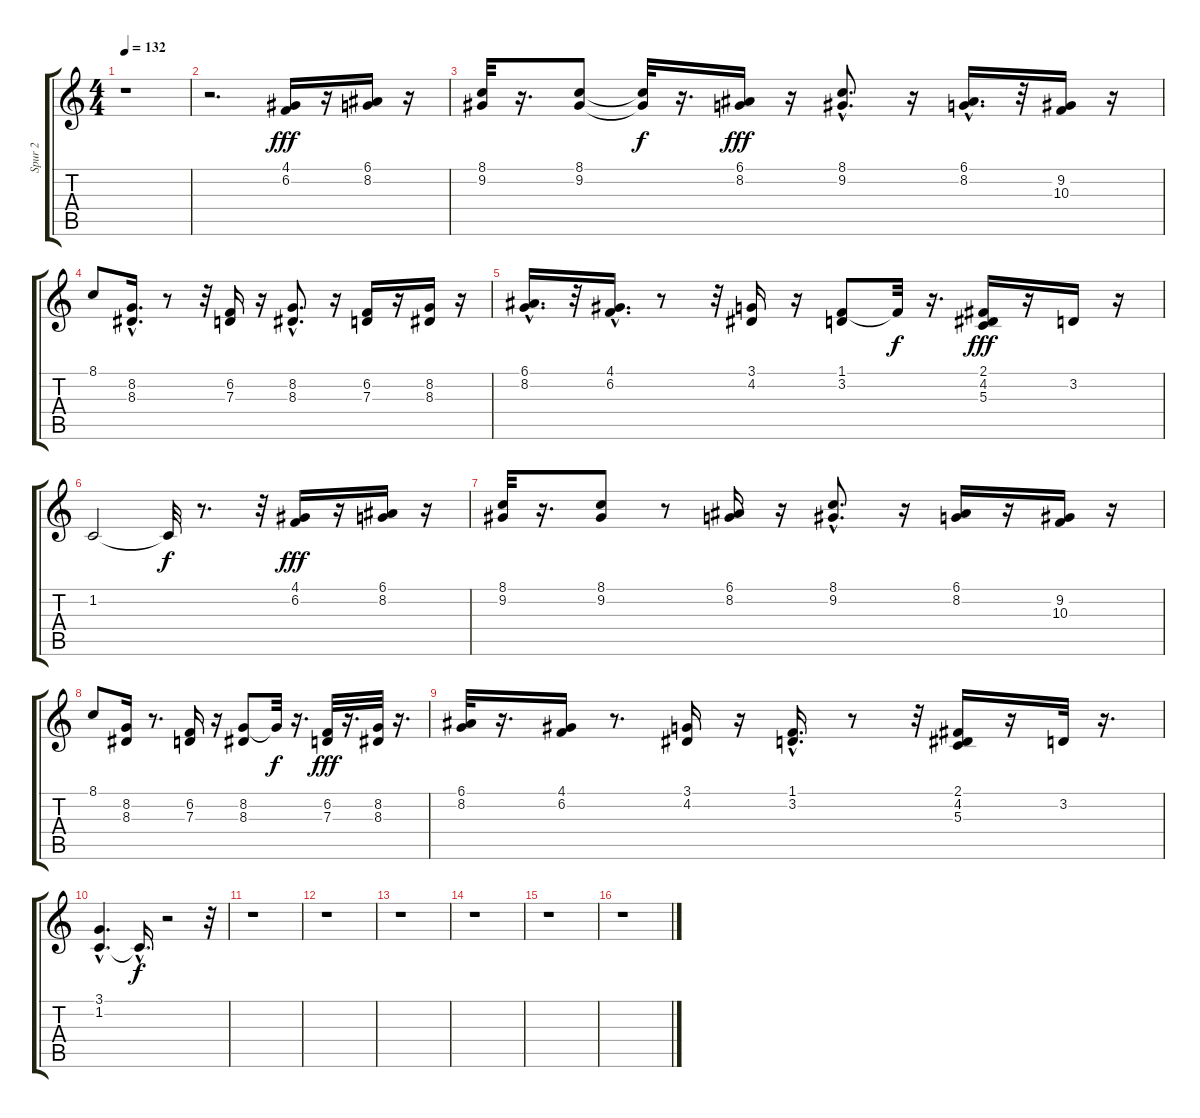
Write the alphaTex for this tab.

\track ("Spur 2" "Spur 2") {instrument acousticgrandpiano}
\staff {score tabs}
\tuning (E4 B3 G3 D3 A2 E2) {hide}
\ts (4 4)
\tempo 132
\clef g2
\ks c
r.1{dy fff instrument acousticgrandpiano} |
r.2{d} (4.1 6.2).16 r.16 (6.1 8.2).16 r.16 |
(8.1 9.2).32 r.16{d} (8.1 9.2).8 (8.1{t} 9.2{t}).32{dy f} r.16{d} (6.1 8.2).16{dy fff} r.16 (8.1{hac} 9.2{hac}).8{d} r.16 (6.1{hac} 8.2{hac}).16{d} r.32 (9.2 10.3).16 r.16 |
8.1.8 (8.2{hac} 8.3{hac}).16{d} r.8 r.32 (6.2 7.3).16 r.16 (8.2{hac} 8.3).8{d} r.16 (6.2 7.3).16 r.16 (8.2 8.3).16 r.16 |
(6.1{hac} 8.2{hac}).16{d} r.32 (4.1{hac} 6.2{hac}).16{d} r.8 r.32 (3.1 4.2).16 r.16 (1.1 3.2).8 1.1{t}.32{dy f} r.16{d} (2.1 4.2 5.3).16{dy fff} r.16 3.2.16 r.16 |
1.2.2 1.2{t}.32{dy f} r.8{d} r.32 (4.1 6.2).16{dy fff} r.16 (6.1 8.2).16 r.16 |
(8.1 9.2).32 r.16{d} (8.1 9.2).8 r.8 (6.1 8.2).16 r.16 (8.1{hac} 9.2{hac}).8{d} r.16 (6.1 8.2).16 r.16 (9.2 10.3).16 r.16 |
8.1.8 (8.2 8.3).16 r.8{d} (6.2 7.3).16 r.16 (8.2 8.3).8 8.2{t}.32{dy f} r.16{d} (6.2 7.3).32{dy fff} r.16{d} (8.2 8.3).32 r.16{d} |
(6.1 8.2).32 r.16{d} (4.1 6.2).16 r.8{d} (3.1 4.2).16 r.16 (1.1{hac} 3.2{hac}).16{d} r.8 r.32 (2.1 4.2 5.3).16 r.16 3.2.32 r.16{d} |
(3.1 1.2{hac}).4{d} 1.2{hac t}.16{d dy f} r.2 r.32 |
r.1 |
r.1 |
r.1 |
r.1 |
r.1 |
r.1
